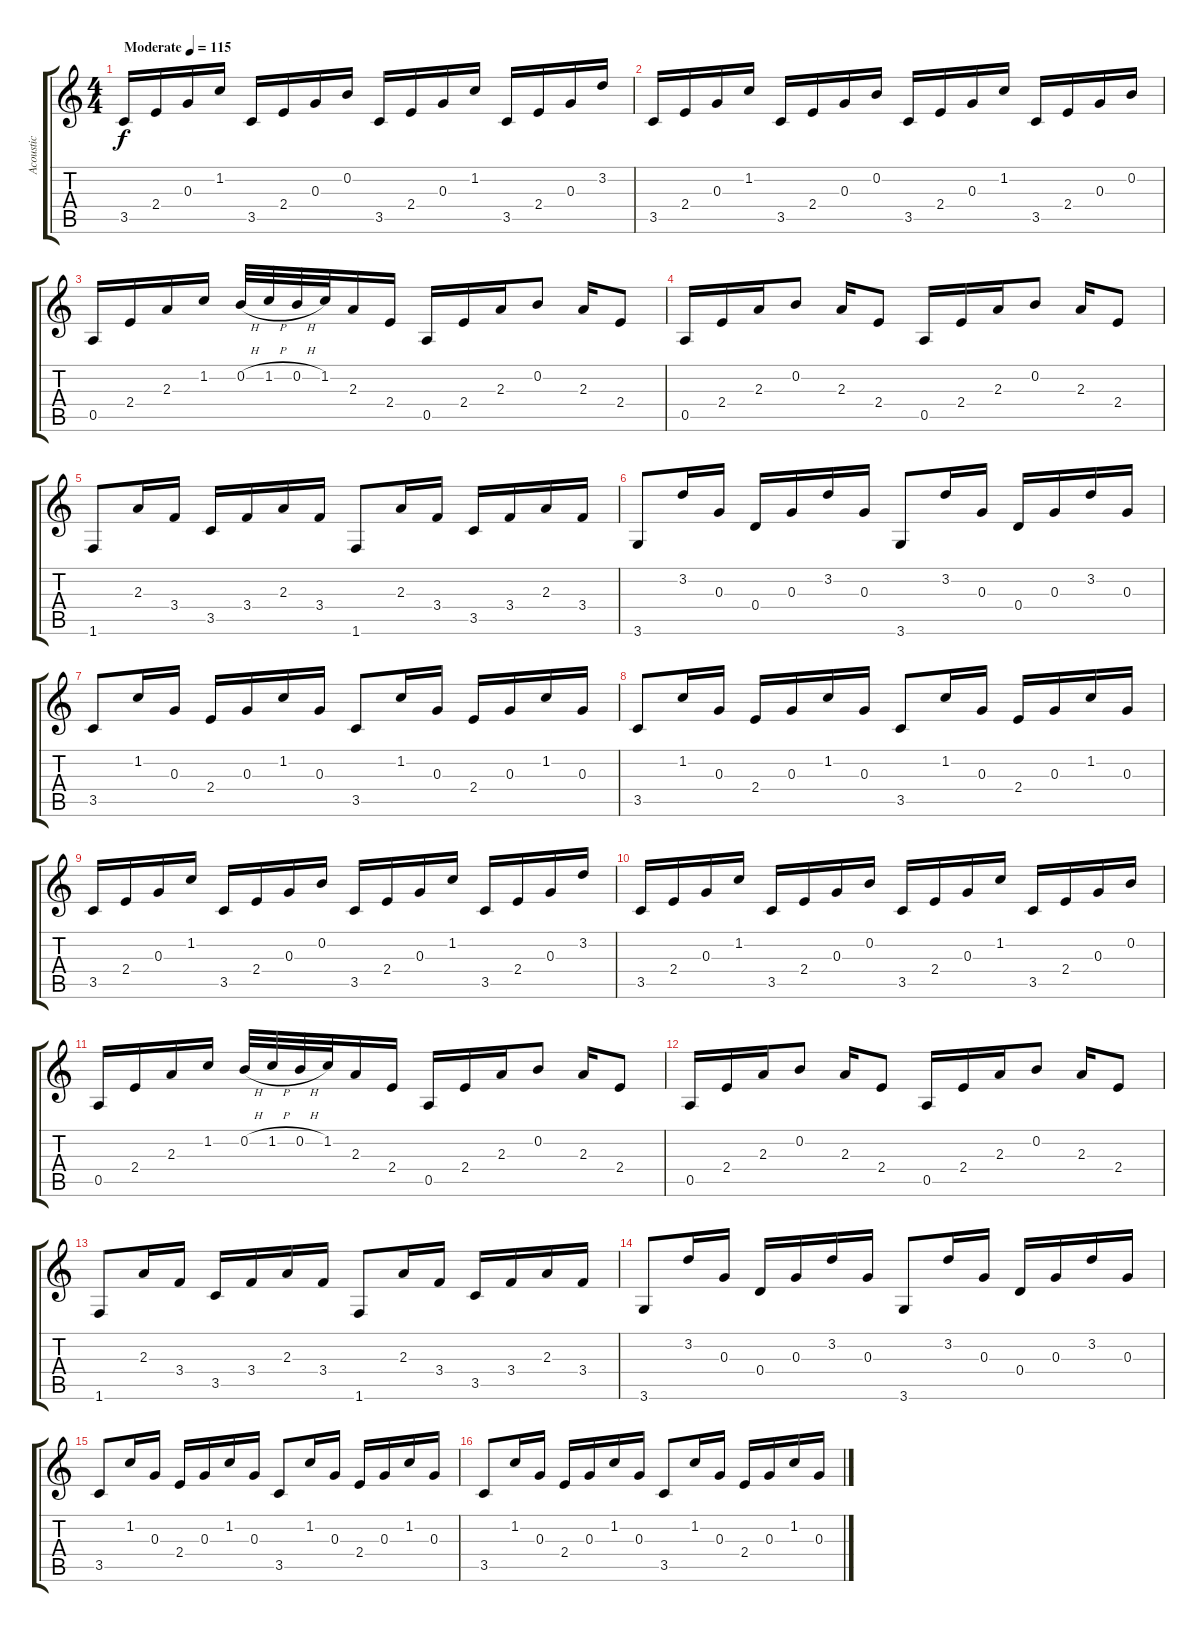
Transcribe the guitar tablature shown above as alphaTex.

\track ("Acoustic" "Acoustic") {instrument acousticguitarsteel}
\staff {score tabs}
\tuning (E4 B3 G3 D3 A2 E2) {hide}
\ts (4 4)
\tempo (115 "Moderate")
\clef g2
\ks c
3.5.16{dy f instrument acousticguitarsteel} 2.4.16 0.3.16 1.2.16 3.5.16 2.4.16 0.3.16 0.2.16 3.5.16 2.4.16 0.3.16 1.2.16 3.5.16 2.4.16 0.3.16 3.2.16 |
3.5.16 2.4.16 0.3.16 1.2.16 3.5.16 2.4.16 0.3.16 0.2.16 3.5.16 2.4.16 0.3.16 1.2.16 3.5.16 2.4.16 0.3.16 0.2.16 |
0.5.16 2.4.16 2.3.16 1.2.16 0.2{h}.32 1.2{h}.32 0.2{h}.32 1.2.32 2.3.16 2.4.16 0.5.16 2.4.16 2.3.16 0.2.8 2.3.16 2.4.8 |
0.5.16 2.4.16 2.3.16 0.2.8 2.3.16 2.4.8 0.5.16 2.4.16 2.3.16 0.2.8 2.3.16 2.4.8 |
1.6.8 2.3.16 3.4.16 3.5.16 3.4.16 2.3.16 3.4.16 1.6.8 2.3.16 3.4.16 3.5.16 3.4.16 2.3.16 3.4.16 |
3.6.8 3.2.16 0.3.16 0.4.16 0.3.16 3.2.16 0.3.16 3.6.8 3.2.16 0.3.16 0.4.16 0.3.16 3.2.16 0.3.16 |
3.5.8 1.2.16 0.3.16 2.4.16 0.3.16 1.2.16 0.3.16 3.5.8 1.2.16 0.3.16 2.4.16 0.3.16 1.2.16 0.3.16 |
3.5.8 1.2.16 0.3.16 2.4.16 0.3.16 1.2.16 0.3.16 3.5.8 1.2.16 0.3.16 2.4.16 0.3.16 1.2.16 0.3.16 |
3.5.16 2.4.16 0.3.16 1.2.16 3.5.16 2.4.16 0.3.16 0.2.16 3.5.16 2.4.16 0.3.16 1.2.16 3.5.16 2.4.16 0.3.16 3.2.16 |
3.5.16 2.4.16 0.3.16 1.2.16 3.5.16 2.4.16 0.3.16 0.2.16 3.5.16 2.4.16 0.3.16 1.2.16 3.5.16 2.4.16 0.3.16 0.2.16 |
0.5.16 2.4.16 2.3.16 1.2.16 0.2{h}.32 1.2{h}.32 0.2{h}.32 1.2.32 2.3.16 2.4.16 0.5.16 2.4.16 2.3.16 0.2.8 2.3.16 2.4.8 |
0.5.16 2.4.16 2.3.16 0.2.8 2.3.16 2.4.8 0.5.16 2.4.16 2.3.16 0.2.8 2.3.16 2.4.8 |
1.6.8 2.3.16 3.4.16 3.5.16 3.4.16 2.3.16 3.4.16 1.6.8 2.3.16 3.4.16 3.5.16 3.4.16 2.3.16 3.4.16 |
3.6.8 3.2.16 0.3.16 0.4.16 0.3.16 3.2.16 0.3.16 3.6.8 3.2.16 0.3.16 0.4.16 0.3.16 3.2.16 0.3.16 |
3.5.8 1.2.16 0.3.16 2.4.16 0.3.16 1.2.16 0.3.16 3.5.8 1.2.16 0.3.16 2.4.16 0.3.16 1.2.16 0.3.16 |
3.5.8 1.2.16 0.3.16 2.4.16 0.3.16 1.2.16 0.3.16 3.5.8 1.2.16 0.3.16 2.4.16 0.3.16 1.2.16 0.3.16
